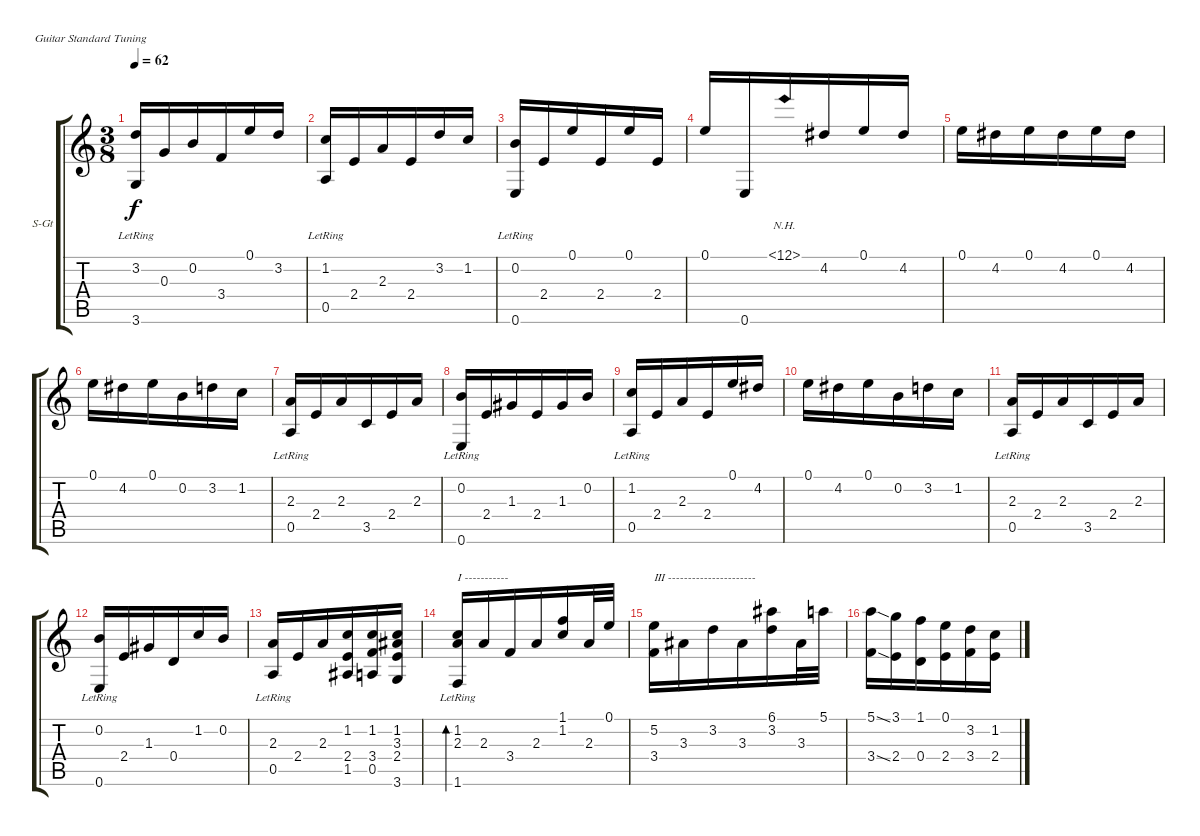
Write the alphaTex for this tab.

\bracketExtendMode groupsimilarinstruments
\firstSystemTrackNameOrientation horizontal
\otherSystemsTrackNameOrientation horizontal
\track ("Classiacal Guitar" "S-Gt") {instrument acousticgrandpiano}
\staff {score tabs}
\tuning (E4 B3 G3 D3 A2 E2)
\displaytranspose 12
\ts (3 8)
\tempo 62
\clef g2
\ks c
(3.2 3.6{lr}).16{dy f} 0.3.16 0.2.16 3.4.16 0.1.16 3.2.16 |
(1.2 0.5{lr}).16 2.4.16 2.3.16 2.4.16 3.2.16 1.2.16 |
(0.2 0.6{lr}).16 2.4.16 0.1.16 2.4.16 0.1.16 2.4.16 |
0.1.16 0.6.16 12.1{nh}.16 4.2.16 0.1.16 4.2.16 |
0.1.16 4.2.16 0.1.16 4.2.16 0.1.16 4.2.16 |
0.1.16 4.2.16 0.1.16 0.2.16 3.2.16 1.2.16 |
(2.3 0.5{lr}).16 2.4.16 2.3.16 3.5.16 2.4.16 2.3.16 |
(0.2 0.6{lr}).16 2.4.16 1.3.16 2.4.16 1.3.16 0.2.16 |
(1.2 0.5{lr}).16 2.4.16 2.3.16 2.4.16 0.1.16 4.2.16 |
0.1.16 4.2.16 0.1.16 0.2.16 3.2.16 1.2.16 |
(2.3 0.5{lr}).16 2.4.16 2.3.16 3.5.16 2.4.16 2.3.16 |
(0.2 0.6{lr}).16 2.4.16 1.3.16 0.4.16 1.2.16 0.2.16 |
(2.3 0.5{lr}).16 2.4.16 2.3.16 (1.2 2.4 1.5).16 (1.2 3.4 0.5).16 (1.2 3.3 2.4 3.6).16 |
(1.2 2.3 1.6{lr}).16{bd 60 txt "I -----------"} 2.3.16 3.4.16 2.3.16 (1.1 1.2).16 2.3.32 0.1.32 |
(5.2 3.4).16{txt "III ----------------------"} 3.3.16 3.2.16 3.3.16 (6.1 3.2).16 3.3.32 5.1.32 |
(5.1{ss} 3.4{ss}).16 (3.1 2.4).16 (1.1 0.4).16 (0.1 2.4).16 (3.2 3.4).16 (1.2 2.4).16
